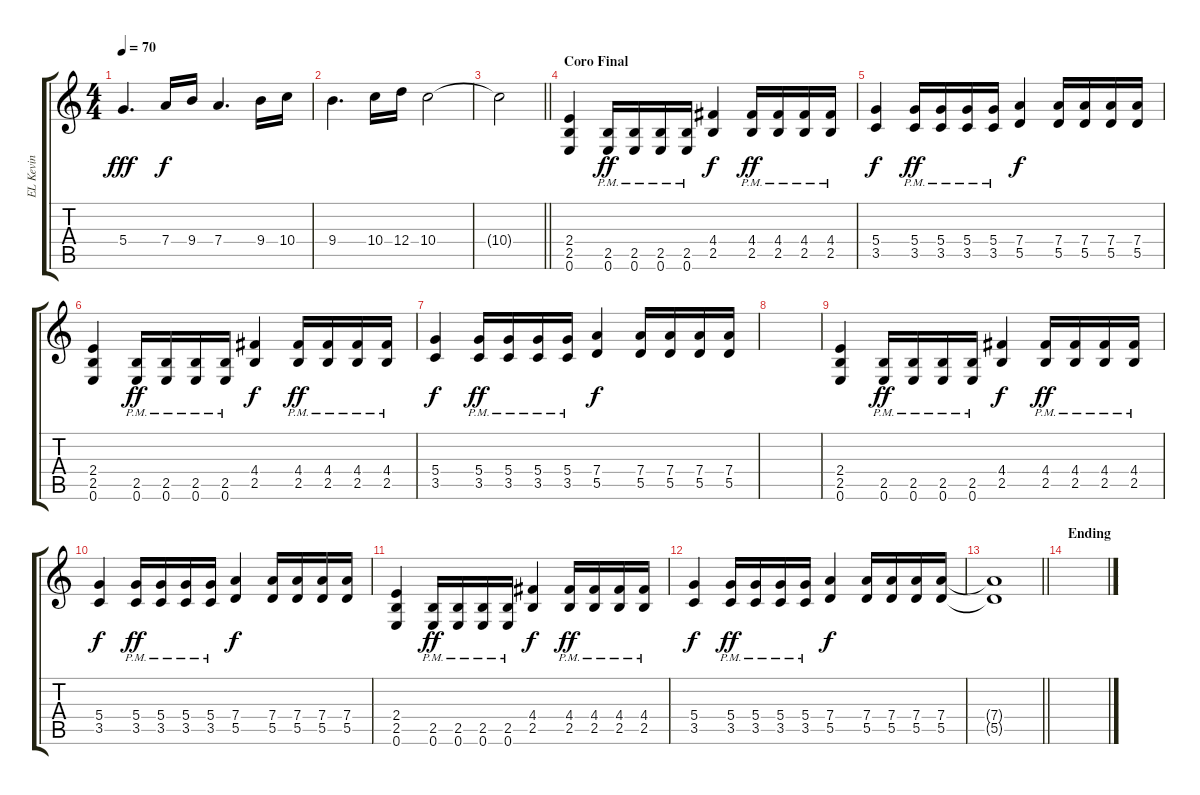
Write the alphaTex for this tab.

\track ("EL Kevin" "EL Kevin") {instrument distortionguitar}
\staff {score tabs}
\tuning (E4 B3 G3 D3 A2 E2) {hide}
\ts (4 4)
\tempo 70
\clef g2
\ks c
5.4.4{d dy fff} 7.4.16{dy f} 9.4.16 7.4.4{d} 9.4.16 10.4.16 |
9.4.4{d} 10.4.16 12.4.16 10.4.2 |
\barLineRight lightlight
10.4{t}.2 |
\section ("" "Coro Final")
(2.4 2.5 0.6).4 (2.5{pm} 0.6{pm}).16{dy ff} (2.5{pm} 0.6{pm}).16 (2.5{pm} 0.6{pm}).16 (2.5{pm} 0.6{pm}).16 (4.4 2.5).4{dy f} (4.4{pm} 2.5{pm}).16{dy ff} (4.4{pm} 2.5{pm}).16 (4.4{pm} 2.5{pm}).16 (4.4{pm} 2.5{pm}).16 |
(5.4 3.5).4{dy f} (5.4{pm} 3.5{pm}).16{dy ff} (5.4{pm} 3.5{pm}).16 (5.4{pm} 3.5{pm}).16 (5.4{pm} 3.5{pm}).16 (7.4 5.5).4{dy f} (7.4 5.5).16 (7.4 5.5).16 (7.4 5.5).16 (7.4 5.5).16 |
(2.4 2.5 0.6).4 (2.5{pm} 0.6{pm}).16{dy ff} (2.5{pm} 0.6{pm}).16 (2.5{pm} 0.6{pm}).16 (2.5{pm} 0.6{pm}).16 (4.4 2.5).4{dy f} (4.4{pm} 2.5{pm}).16{dy ff} (4.4{pm} 2.5{pm}).16 (4.4{pm} 2.5{pm}).16 (4.4{pm} 2.5{pm}).16 |
(5.4 3.5).4{dy f} (5.4{pm} 3.5{pm}).16{dy ff} (5.4{pm} 3.5{pm}).16 (5.4{pm} 3.5{pm}).16 (5.4{pm} 3.5{pm}).16 (7.4 5.5).4{dy f} (7.4 5.5).16 (7.4 5.5).16 (7.4 5.5).16 (7.4 5.5).16 |
|
(2.4 2.5 0.6).4 (2.5{pm} 0.6{pm}).16{dy ff} (2.5{pm} 0.6{pm}).16 (2.5{pm} 0.6{pm}).16 (2.5{pm} 0.6{pm}).16 (4.4 2.5).4{dy f} (4.4{pm} 2.5{pm}).16{dy ff} (4.4{pm} 2.5{pm}).16 (4.4{pm} 2.5{pm}).16 (4.4{pm} 2.5{pm}).16 |
(5.4 3.5).4{dy f} (5.4{pm} 3.5{pm}).16{dy ff} (5.4{pm} 3.5{pm}).16 (5.4{pm} 3.5{pm}).16 (5.4{pm} 3.5{pm}).16 (7.4 5.5).4{dy f} (7.4 5.5).16 (7.4 5.5).16 (7.4 5.5).16 (7.4 5.5).16 |
(2.4 2.5 0.6).4 (2.5{pm} 0.6{pm}).16{dy ff} (2.5{pm} 0.6{pm}).16 (2.5{pm} 0.6{pm}).16 (2.5{pm} 0.6{pm}).16 (4.4 2.5).4{dy f} (4.4{pm} 2.5{pm}).16{dy ff} (4.4{pm} 2.5{pm}).16 (4.4{pm} 2.5{pm}).16 (4.4{pm} 2.5{pm}).16 |
(5.4 3.5).4{dy f} (5.4{pm} 3.5{pm}).16{dy ff} (5.4{pm} 3.5{pm}).16 (5.4{pm} 3.5{pm}).16 (5.4{pm} 3.5{pm}).16 (7.4 5.5).4{dy f} (7.4 5.5).16 (7.4 5.5).16 (7.4 5.5).16 (7.4 5.5).16 |
\barLineRight lightlight
(7.4{t} 5.5{t}).1 |
\section ("" "Ending")
